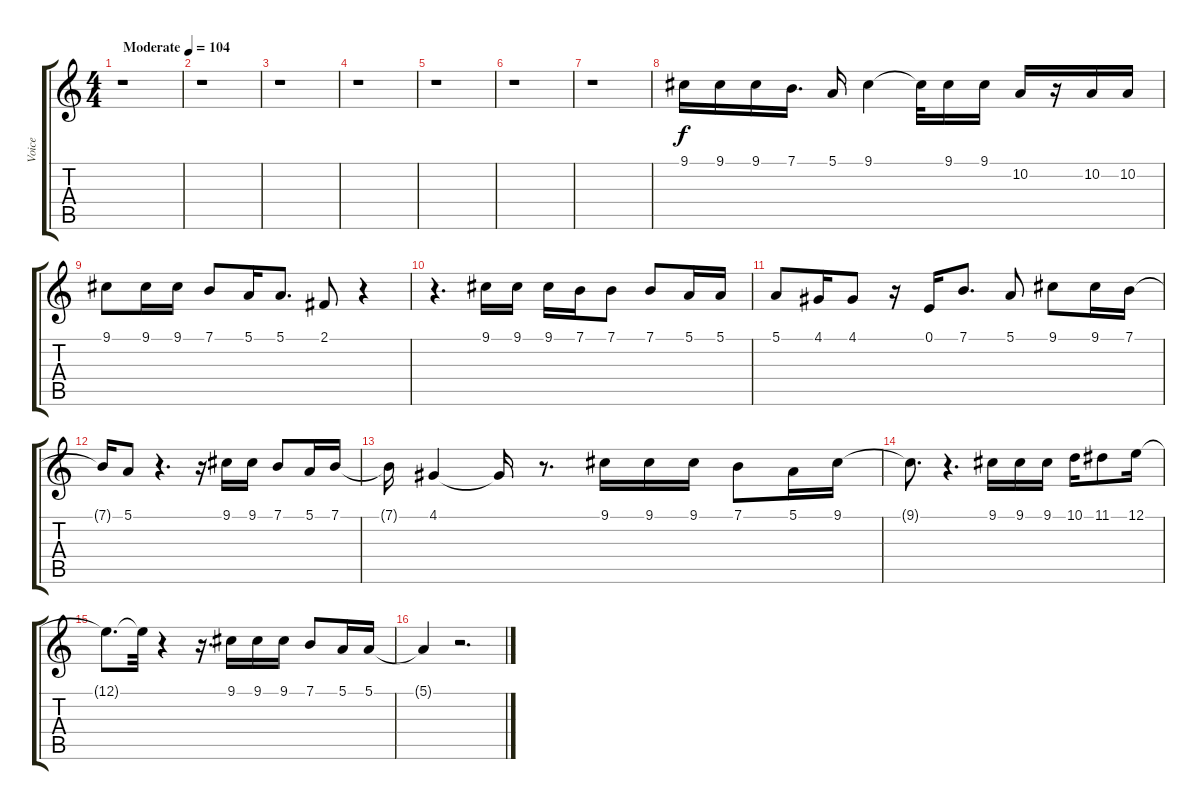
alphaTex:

\track ("Voice" "Voice") {instrument harmonica}
\staff {score tabs}
\tuning (E4 B3 G3 D3 A2 E2) {hide}
\ts (4 4)
\tempo (104 "Moderate")
\clef g2
\ks c
r.1{dy f instrument harmonica} |
r.1 |
r.1 |
r.1 |
r.1 |
r.1 |
r.1 |
9.1.16 9.1.16 9.1.16 7.1.16{d} 5.1.16 9.1.4 9.1{t}.32 9.1.16 9.1.16 10.2.16 r.16 10.2.16 10.2.16 |
9.1.8 9.1.16 9.1.16 7.1.8 5.1.16 5.1.8{d} 2.1.8 r.4 |
r.4{d} 9.1.16 9.1.16 9.1.16 7.1.16 7.1.8 7.1.8 5.1.16 5.1.16 |
5.1.8 4.1.16 4.1.8 r.16 0.1.16 7.1.8{d} 5.1.8 9.1.8 9.1.16 7.1.16 |
7.1{t}.16 5.1.8 r.4{d} r.16 9.1.16 9.1.16 7.1.8 5.1.16 7.1.16 |
7.1{t}.16 4.1.4 4.1{t}.16 r.8{d} 9.1.16 9.1.16 9.1.16 7.1.8 5.1.16 9.1.16 |
9.1{t}.8{d} r.4{d} 9.1.16 9.1.16 9.1.16 10.1.16 11.1.8 12.1.16 |
12.1{t}.8{d} 12.1{t}.32 r.4 r.16{d} 9.1.16 9.1.16 9.1.16 7.1.8 5.1.16 5.1.16 |
5.1{t}.4 r.2{d}
